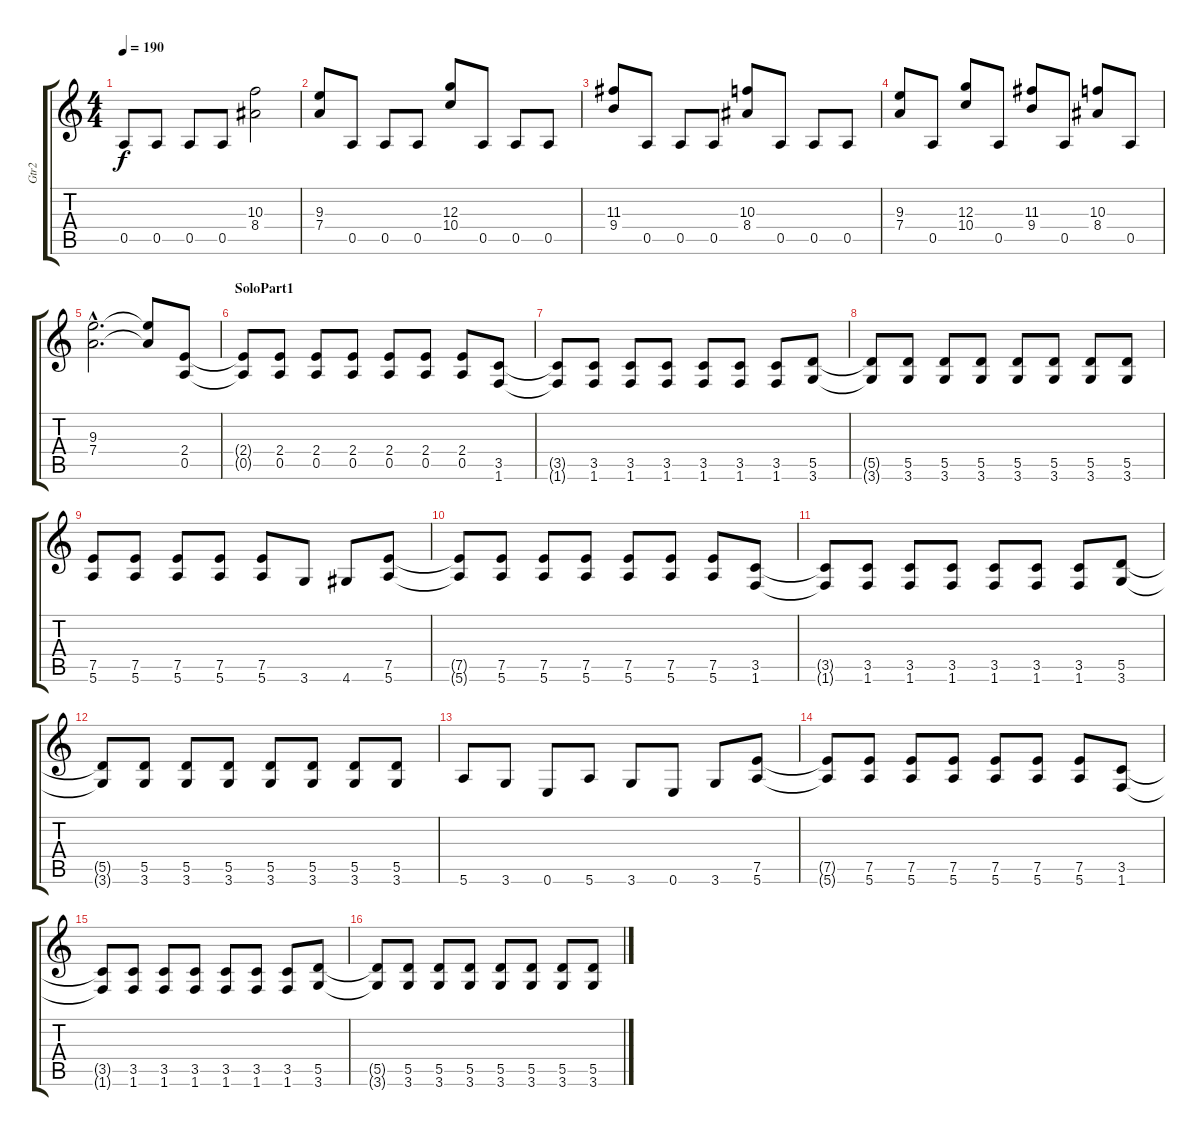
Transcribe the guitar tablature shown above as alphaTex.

\track ("Gtr2" "Gtr2") {instrument overdrivenguitar}
\staff {score tabs}
\tuning (E4 B3 G3 D3 A2 E2) {hide}
\ts (4 4)
\tempo 190
\clef g2
\ks c
0.5.8{dy f} 0.5.8 0.5.8 0.5.8 (10.3 8.4).2 |
(9.3 7.4).8 0.5.8 0.5.8 0.5.8 (12.3 10.4).8 0.5.8 0.5.8 0.5.8 |
(11.3 9.4).8 0.5.8 0.5.8 0.5.8 (10.3 8.4).8 0.5.8 0.5.8 0.5.8 |
(9.3 7.4).8 0.5.8 (12.3 10.4).8 0.5.8 (11.3 9.4).8 0.5.8 (10.3 8.4).8 0.5.8 |
(9.3{hac} 7.4{hac}).2{d} (9.3{t} 7.4{t}).8 (2.4 0.5).8 |
\section ("" "SoloPart1")
(2.4{t} 0.5{t}).8 (2.4 0.5).8 (2.4 0.5).8 (2.4 0.5).8 (2.4 0.5).8 (2.4 0.5).8 (2.4 0.5).8 (3.5 1.6).8 |
(3.5{t} 1.6{t}).8 (3.5 1.6).8 (3.5 1.6).8 (3.5 1.6).8 (3.5 1.6).8 (3.5 1.6).8 (3.5 1.6).8 (5.5 3.6).8 |
(5.5{t} 3.6{t}).8 (5.5 3.6).8 (5.5 3.6).8 (5.5 3.6).8 (5.5 3.6).8 (5.5 3.6).8 (5.5 3.6).8 (5.5 3.6).8 |
(7.5 5.6).8 (7.5 5.6).8 (7.5 5.6).8 (7.5 5.6).8 (7.5 5.6).8 3.6.8 4.6.8 (7.5 5.6).8 |
(7.5{t} 5.6{t}).8 (7.5 5.6).8 (7.5 5.6).8 (7.5 5.6).8 (7.5 5.6).8 (7.5 5.6).8 (7.5 5.6).8 (3.5 1.6).8 |
(3.5{t} 1.6{t}).8 (3.5 1.6).8 (3.5 1.6).8 (3.5 1.6).8 (3.5 1.6).8 (3.5 1.6).8 (3.5 1.6).8 (5.5 3.6).8 |
(5.5{t} 3.6{t}).8 (5.5 3.6).8 (5.5 3.6).8 (5.5 3.6).8 (5.5 3.6).8 (5.5 3.6).8 (5.5 3.6).8 (5.5 3.6).8 |
5.6.8 3.6.8 0.6.8 5.6.8 3.6.8 0.6.8 3.6.8 (7.5 5.6).8 |
(7.5{t} 5.6{t}).8 (7.5 5.6).8 (7.5 5.6).8 (7.5 5.6).8 (7.5 5.6).8 (7.5 5.6).8 (7.5 5.6).8 (3.5 1.6).8 |
(3.5{t} 1.6{t}).8 (3.5 1.6).8 (3.5 1.6).8 (3.5 1.6).8 (3.5 1.6).8 (3.5 1.6).8 (3.5 1.6).8 (5.5 3.6).8 |
(5.5{t} 3.6{t}).8 (5.5 3.6).8 (5.5 3.6).8 (5.5 3.6).8 (5.5 3.6).8 (5.5 3.6).8 (5.5 3.6).8 (5.5 3.6).8
